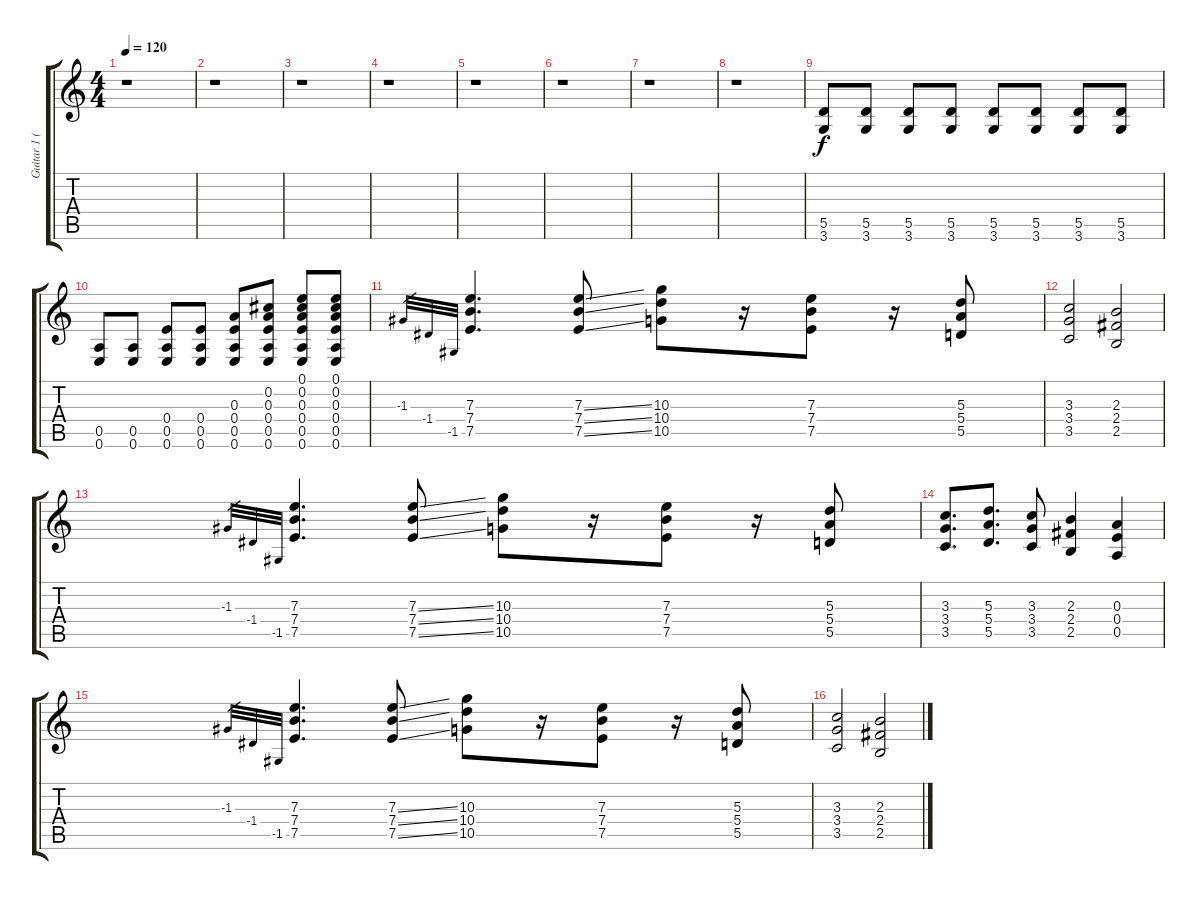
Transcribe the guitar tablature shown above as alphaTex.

\track ("Guitar 1 (Jack White) Open A Tuning" "Guitar 1 (") {instrument overdrivenguitar}
\staff {score tabs}
\tuning (E4 Db4 A3 E3 A2 E2) {hide}
\ts (4 4)
\tempo 120
\clef g2
\ks c
r.1{dy f} |
r.1 |
r.1 |
r.1 |
r.1 |
r.1 |
r.1 |
r.1 |
(5.5 3.6).8 (5.5 3.6).8 (5.5 3.6).8 (5.5 3.6).8 (5.5 3.6).8 (5.5 3.6).8 (5.5 3.6).8 (5.5 3.6).8 |
(0.5 0.6).8 (0.5 0.6).8 (0.4 0.5 0.6).8 (0.4 0.5 0.6).8 (0.3 0.4 0.5 0.6).8 (0.2 0.3 0.4 0.5 0.6).8 (0.1 0.2 0.3 0.4 0.5 0.6).8 (0.1 0.2 0.3 0.4 0.5 0.6).8 |
-1.3.32{gr} -1.4.32{gr} -1.5.32{gr} (7.3 7.4 7.5).4{d} (7.3{ss} 7.4{ss} 7.5{ss}).8 (10.3 10.4 10.5).8 r.16 (7.3 7.4 7.5).8 r.16 (5.3 5.4 5.5).8 |
(3.3 3.4 3.5).2 (2.3 2.4 2.5).2 |
-1.3.32{gr} -1.4.32{gr} -1.5.32{gr} (7.3 7.4 7.5).4{d} (7.3{ss} 7.4{ss} 7.5{ss}).8 (10.3 10.4 10.5).8 r.16 (7.3 7.4 7.5).8 r.16 (5.3 5.4 5.5).8 |
(3.3 3.4 3.5).8{d} (5.3 5.4 5.5).8{d} (3.3 3.4 3.5).8 (2.3 2.4 2.5).4 (0.3 0.4 0.5).4 |
-1.3.32{gr} -1.4.32{gr} -1.5.32{gr} (7.3 7.4 7.5).4{d} (7.3{ss} 7.4{ss} 7.5{ss}).8 (10.3 10.4 10.5).8 r.16 (7.3 7.4 7.5).8 r.16 (5.3 5.4 5.5).8 |
(3.3 3.4 3.5).2 (2.3 2.4 2.5).2
